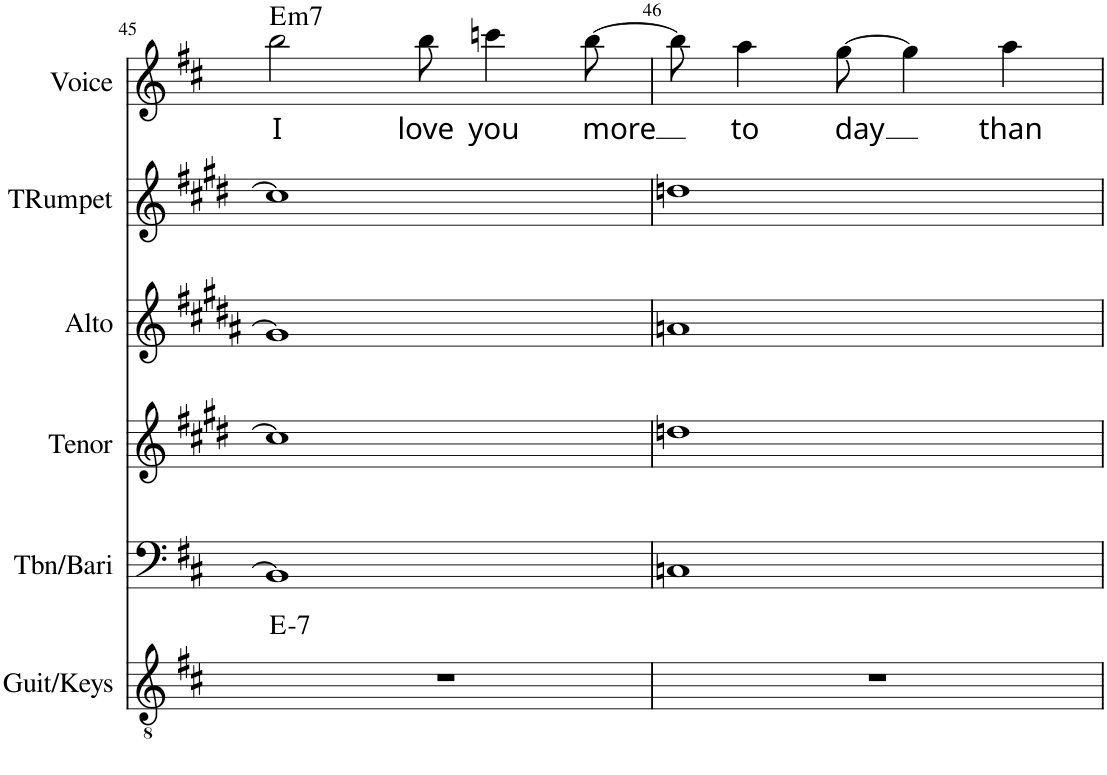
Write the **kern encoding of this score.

**kern	**harte	**kern	**kern	**kern	**kern	**kern	**text	**harte
*part6	*part6	*part5	*part4	*part3	*part2	*part1	*part1	*part1
*staff6	*	*staff5	*staff4	*staff3	*staff2	*staff1	*staff1	*
*I"Guit/Keys	*	*I"Tbn/Bari	*I"Tenor	*I"Alto	*I"Trumpet	*I"Voice	*	*
*I'Guit/Keys	*	*I'Tbn/Bari	*I'Tenor	*I'Alto	*I'TRumpet	*I'Voice	*	*
!!LO:PB:g=z
*clefGv2	*	*clefF4	*clefG2	*clefG2	*clefG2	*clefG2	*	*
*	*	*	*Trd8c14	*Trd5c9	*Trd1c2	*	*	*
*k[f#c#]	*	*k[f#c#]	*k[f#c#g#d#]	*k[f#c#g#d#a#]	*k[f#c#g#d#]	*k[f#c#]	*	*
*D:	*	*D:	*	*	*	*D:	*	*
*M4/4	*	*M4/4	*M4/4	*M4/4	*M4/4	*M4/4	*	*
=45	=45	=45	=45	=45	=45	=45	=45	=45
!	!LO:H:kt=7	!	!	!	!	!	!LO:LY:b	!LO:H:kt=m7
1r	E:min7	1BB]	1cc#]	1g#]	1cc#]	2bb\	I	E:min7
!	!	!	!	!	!	!	!LO:LY:b	!
.	.	.	.	.	.	8bb\	love	.
!	!	!	!	!	!	!	!LO:LY:b	!
.	.	.	.	.	.	4cccn\	you	.
!	!	!	!	!	!	!	!LO:LY:b	!
.	.	.	.	.	.	[8bb\	more	.
=46	=46	=46	=46	=46	=46	=46	=46	=46
1r	.	1Cn	1ddn	1an	1ddn	8bb\]	.	.
!	!	!	!	!	!	!	!LO:LY:b	!
.	.	.	.	.	.	4aa\	to	.
!	!	!	!	!	!	!	!LO:LY:b	!
.	.	.	.	.	.	[8gg\	day	.
.	.	.	.	.	.	4gg\]	.	.
!	!	!	!	!	!	!	!LO:LY:b	!
.	.	.	.	.	.	4aa\	than	.
=	=	=	=	=	=	=	=	=
*-	*-	*-	*-	*-	*-	*-	*-	*-
